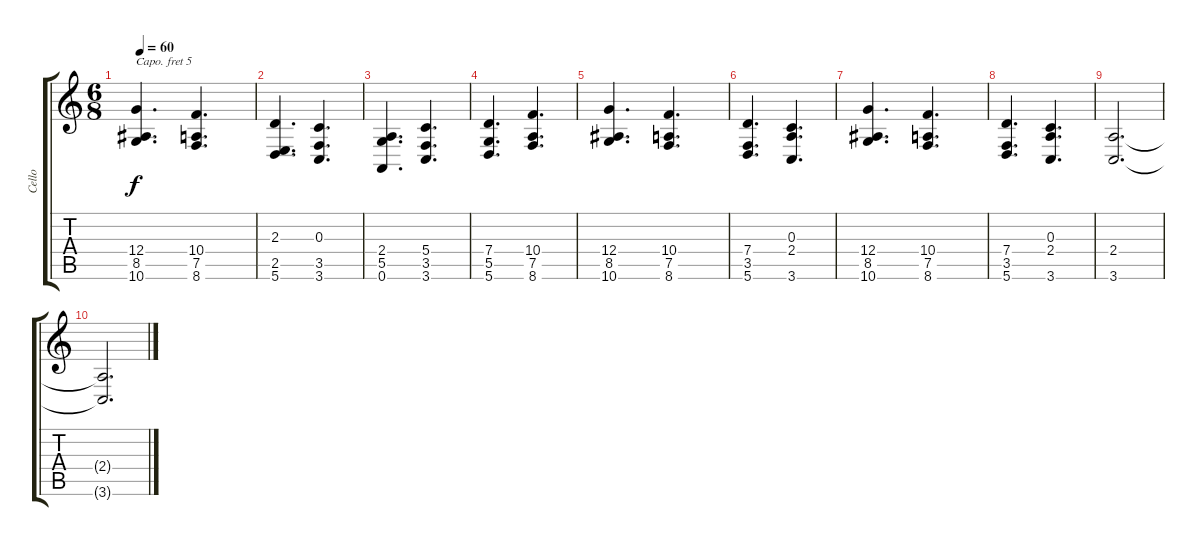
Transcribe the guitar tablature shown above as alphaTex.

\track ("Cello" "Cello") {instrument cello}
\staff {score tabs}
\capo 5
\tuning (E4 B3 G3 D3 A2 E2) {hide}
\ts (6 8)
\tempo 60
\clef g2
\ks c
(12.4 8.5 10.6).4{d dy f} (10.4 7.5 8.6).4{d} |
(2.3 2.5 5.6).4{d} (0.3 3.5 3.6).4{d} |
(2.4 5.5 0.6).4{d} (5.4 3.5 3.6).4{d} |
(7.4 5.5 5.6).4{d} (10.4 7.5 8.6).4{d} |
(12.4 8.5 10.6).4{d} (10.4 7.5 8.6).4{d} |
(7.4 3.5 5.6).4{d} (0.3 2.4 3.6).4{d} |
(12.4 8.5 10.6).4{d} (10.4 7.5 8.6).4{d} |
(7.4 3.5 5.6).4{d} (0.3 2.4 3.6).4{d} |
(2.4 3.6).2{d} |
(2.4{t} 3.6{t}).2{d}
